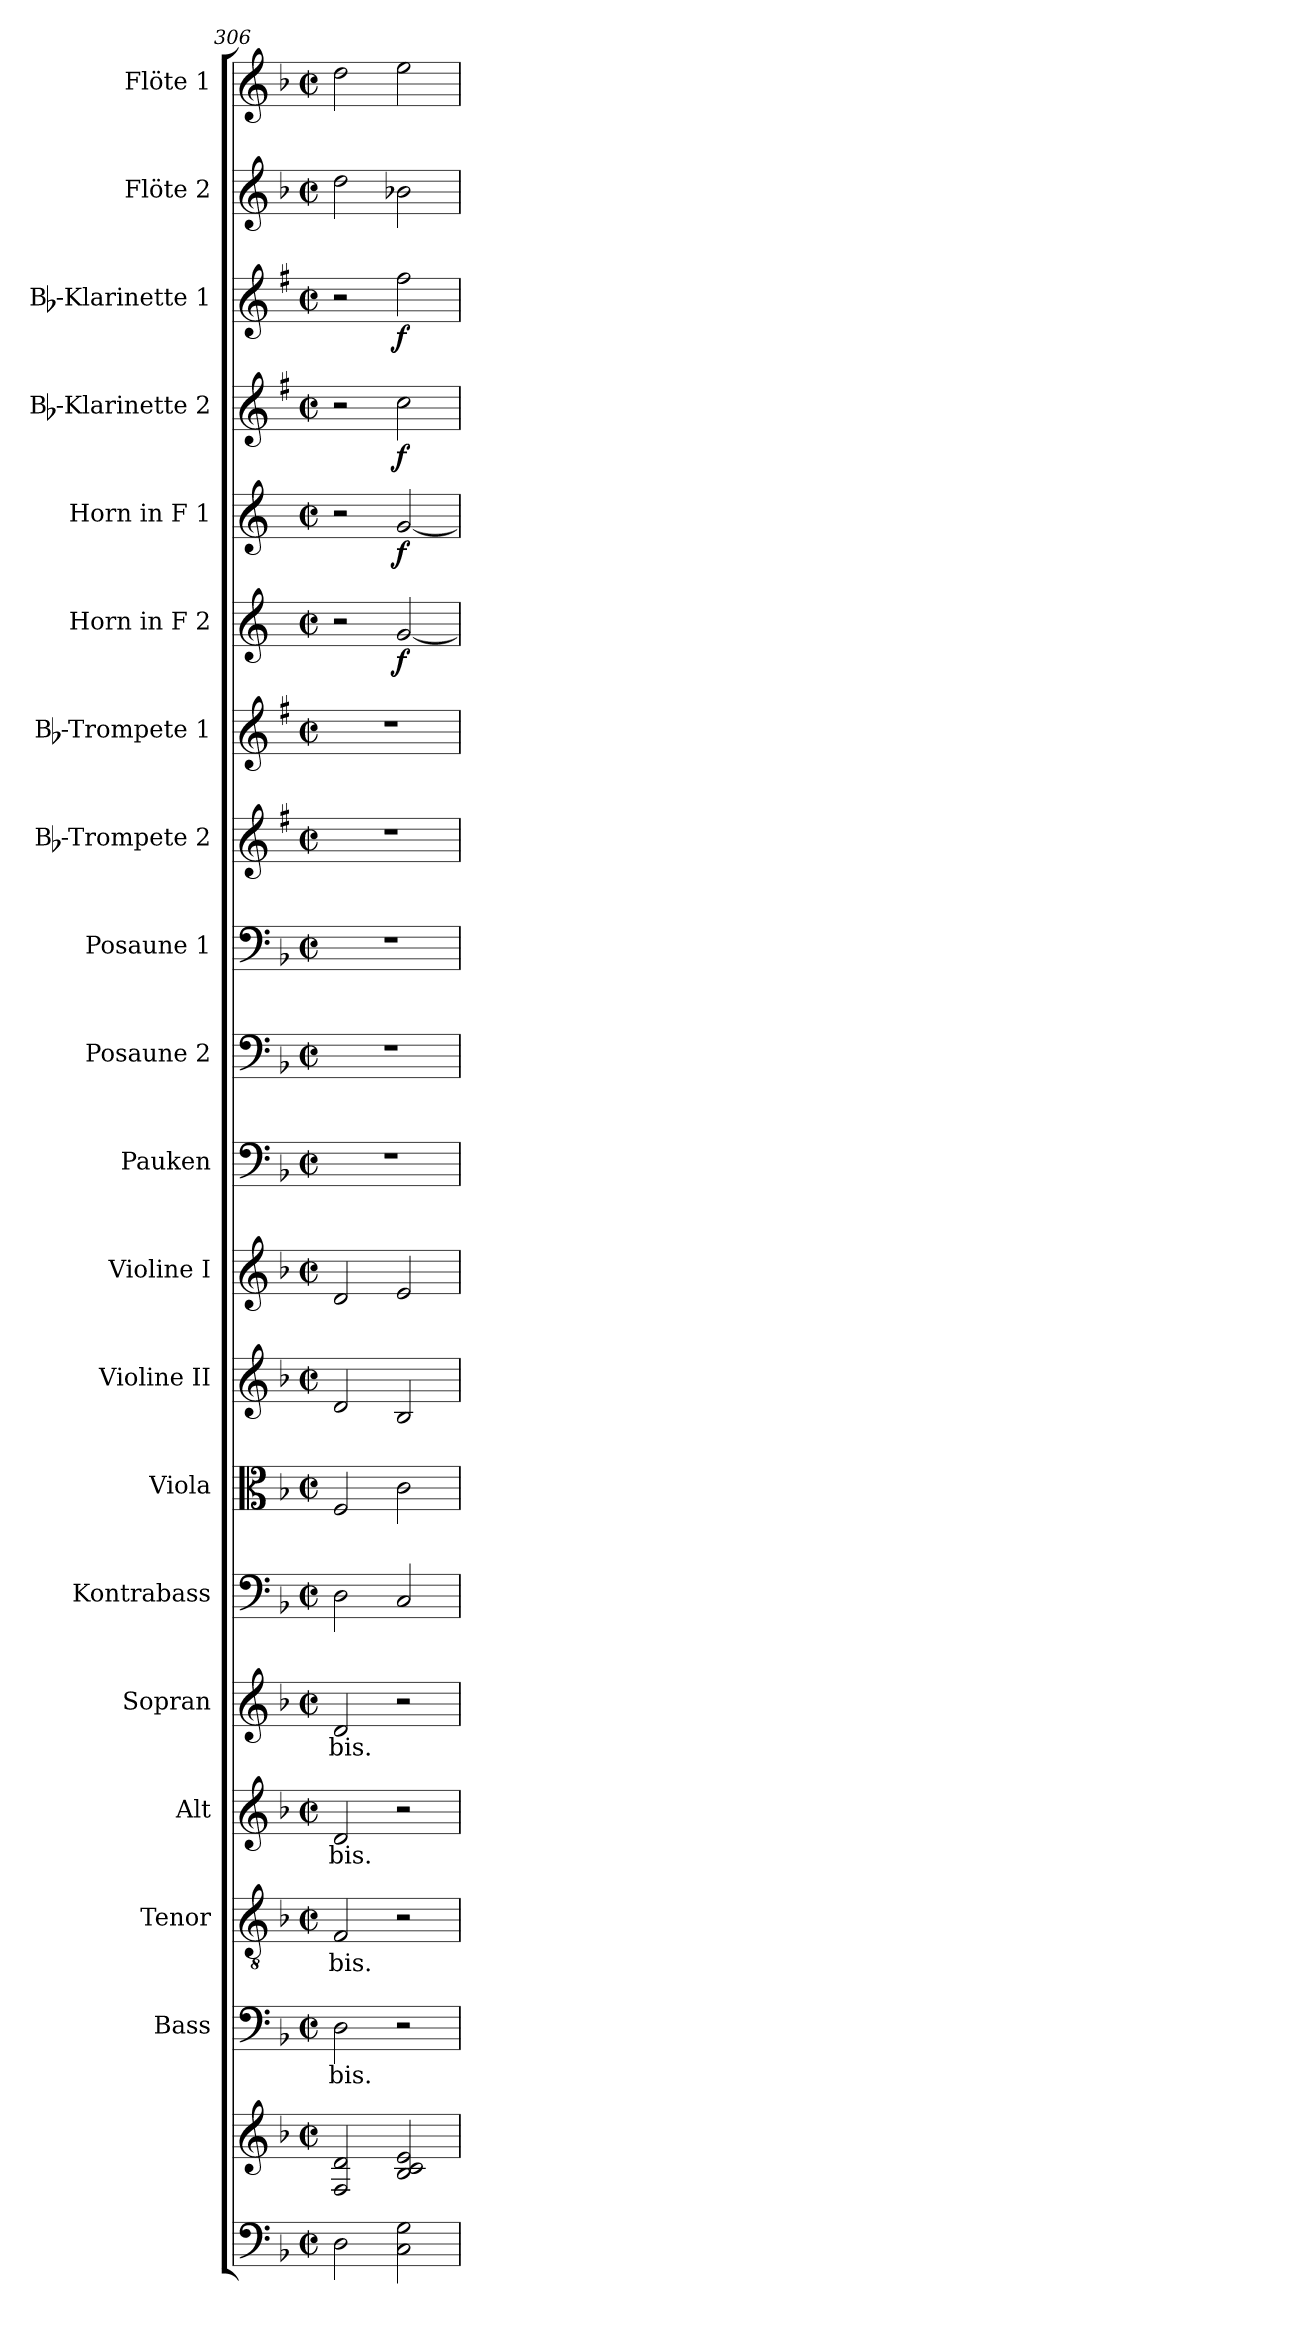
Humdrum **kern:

**kern	**kern	**kern	**text	**kern	**text	**kern	**text	**kern	**text	**kern	**kern	**kern	**kern	**kern	**kern	**kern	**kern	**kern	**kern	**dynam	**kern	**dynam	**kern	**dynam	**kern	**dynam	**kern	**kern
*part20	*part20	*part19	*part19	*part18	*part18	*part17	*part17	*part16	*part16	*part15	*part14	*part13	*part12	*part11	*part10	*part9	*part8	*part7	*part6	*part6	*part5	*part5	*part4	*part4	*part3	*part3	*part2	*part1
*staff21	*staff20	*staff19	*staff19	*staff18	*staff18	*staff17	*staff17	*staff16	*staff16	*staff15	*staff14	*staff13	*staff12	*staff11	*staff10	*staff9	*staff8	*staff7	*staff6	*staff6	*staff5	*staff5	*staff4	*staff4	*staff3	*staff3	*staff2	*staff1
*	*	*I"Bass	*	*I"Tenor	*	*I"Alt	*	*I"Sopran	*	*I"Kontrabass	*I"Viola	*I"Violine II	*I"Violine I	*I"Pauken	*I"Posaune 2	*I"Posaune 1	*I"Bb-Trompete 2	*I"Bb-Trompete 1	*I"Horn in F 2	*	*I"Horn in F 1	*	*I"Bb-Klarinette 2	*	*I"Bb-Klarinette 1	*	*I"Flöte 2	*I"Flöte 1
*	*	*I'B.	*	*I'T.	*	*I'A.	*	*I'S.	*	*I'Kb.	*I'Vla.	*I'Vl. II	*I'Vl. I	*I'Pk.	*I'Pos. 2	*I'Pos. 1	*I'Bb Trp. 2	*I'Bb Trp. 1	*	*	*	*	*I'Bb Kl. 2	*	*I'Bb Kl. 1	*	*I'Fl. 2	*I'Fl. 1
*clefF4	*clefG2	*clefF4	*	*clefGv2	*	*clefG2	*	*clefG2	*	*clefF4	*clefC3	*clefG2	*clefG2	*clefF4	*clefF4	*clefF4	*clefG2	*clefG2	*clefG2	*	*clefG2	*	*clefG2	*	*clefG2	*	*clefG2	*clefG2
*	*	*	*	*	*	*	*	*	*	*ITrd7c12	*	*	*	*	*	*	*ITrd1c2	*ITrd1c2	*ITrd4c7	*	*ITrd4c7	*	*ITrd1c2	*	*ITrd1c2	*	*	*
*k[b-]	*k[b-]	*k[b-]	*	*k[b-]	*	*k[b-]	*	*k[b-]	*	*k[b-]	*k[b-]	*k[b-]	*k[b-]	*k[b-]	*k[b-]	*k[b-]	*k[b-]	*k[b-]	*k[b-]	*	*k[b-]	*	*k[b-]	*	*k[b-]	*	*k[b-]	*k[b-]
*F:	*F:	*F:	*	*F:	*	*F:	*	*F:	*	*F:	*F:	*F:	*F:	*F:	*F:	*F:	*F:	*F:	*F:	*	*F:	*	*F:	*	*F:	*	*F:	*F:
*M2/2	*M2/2	*M2/2	*	*M2/2	*	*M2/2	*	*M2/2	*	*M2/2	*M2/2	*M2/2	*M2/2	*M2/2	*M2/2	*M2/2	*M2/2	*M2/2	*M2/2	*	*M2/2	*	*M2/2	*	*M2/2	*	*M2/2	*M2/2
*met(c|)	*met(c|)	*met(c|)	*	*met(c|)	*	*met(c|)	*	*met(c|)	*	*met(c|)	*met(c|)	*met(c|)	*met(c|)	*met(c|)	*met(c|)	*met(c|)	*met(c|)	*met(c|)	*met(c|)	*	*met(c|)	*	*met(c|)	*	*met(c|)	*	*met(c|)	*met(c|)
=306	=306	=306	=306	=306	=306	=306	=306	=306	=306	=306	=306	=306	=306	=306	=306	=306	=306	=306	=306	=306	=306	=306	=306	=306	=306	=306	=306	=306
!	!	!	!LO:LY:b	!	!LO:LY:b	!	!LO:LY:b	!	!LO:LY:b	!	!	!	!	!	!	!	!	!	!	!	!	!	!	!	!	!	!	!
2D\	2F/ 2d/	2D\	-bis.	2F/	-bis.	2d/	-bis.	2d/	-bis.	2DD\	2F/	2d/	2d/	1r	1r	1r	1r	1r	2r	.	2r	.	2r	.	2r	.	2dd\	2dd\
!	!	!	!	!	!	!	!	!	!	!	!	!	!	!	!	!	!	!	!	!LO:DY:b	!	!LO:DY:b	!	!LO:DY:b	!	!LO:DY:b	!	!
2C\ 2G\	2B-/ 2c/ 2e/	2r	.	2r	.	2r	.	2r	.	2CC/	2c\	2B-/	2e/	.	.	.	.	.	[2c/	f	[2c/	f	2b-\	f	2ee\	f	2b-X\	2ee\
=	=	=	=	=	=	=	=	=	=	=	=	=	=	=	=	=	=	=	=	=	=	=	=	=	=	=	=	=
*-	*-	*-	*-	*-	*-	*-	*-	*-	*-	*-	*-	*-	*-	*-	*-	*-	*-	*-	*-	*-	*-	*-	*-	*-	*-	*-	*-	*-
